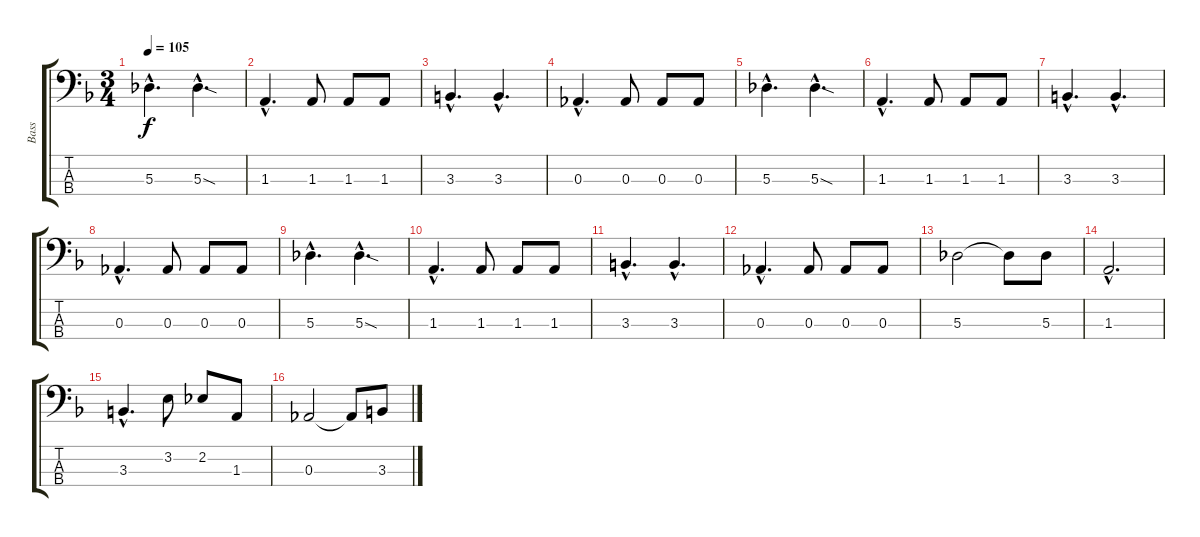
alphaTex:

\track ("Bass" "Bass") {instrument electricbasspick}
\staff {score tabs}
\tuning (Gb2 Db2 Ab1 Eb1) {hide}
\ts (3 4)
\tempo 105
\clef f4
\ks f
5.3{hac}.4{d dy f} 5.3{sod hac}.4{d} |
1.3{hac}.4{d} 1.3.8 1.3.8 1.3.8 |
3.3{hac}.4{d} 3.3{hac}.4{d} |
0.3{hac}.4{d} 0.3.8 0.3.8 0.3.8 |
5.3{hac}.4{d} 5.3{sod hac}.4{d} |
1.3{hac}.4{d} 1.3.8 1.3.8 1.3.8 |
3.3{hac}.4{d} 3.3{hac}.4{d} |
0.3{hac}.4{d} 0.3.8 0.3.8 0.3.8 |
5.3{hac}.4{d} 5.3{sod hac}.4{d} |
1.3{hac}.4{d} 1.3.8 1.3.8 1.3.8 |
3.3{hac}.4{d} 3.3{hac}.4{d} |
0.3{hac}.4{d} 0.3.8 0.3.8 0.3.8 |
5.3.2 5.3{t}.8 5.3.8 |
1.3{hac}.2{d} |
3.3{hac}.4{d} 3.2.8 2.2.8 1.3.8 |
0.3.2 0.3{t}.8 3.3.8
